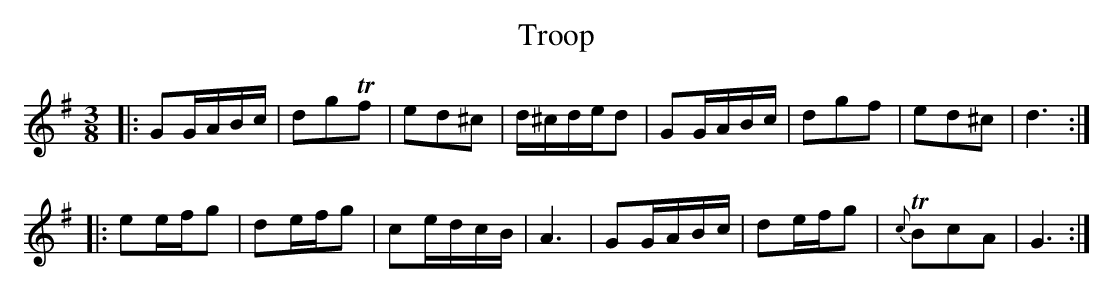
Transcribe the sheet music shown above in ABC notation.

X:1
T: Troop
M: 3/8
L: 1/16
K: G
|:\
G2GABc | d2g2Tf2 | e2d2^c2 | d^cded2 |\
G2GABc | d2g2f2 | e2d2^c2 | d6 :|
|:\
e2efg2 | d2efg2 | c2edcB | A6 |\
G2GABc | d2efg2 | {c}TB2c2A2 | G6 :|
